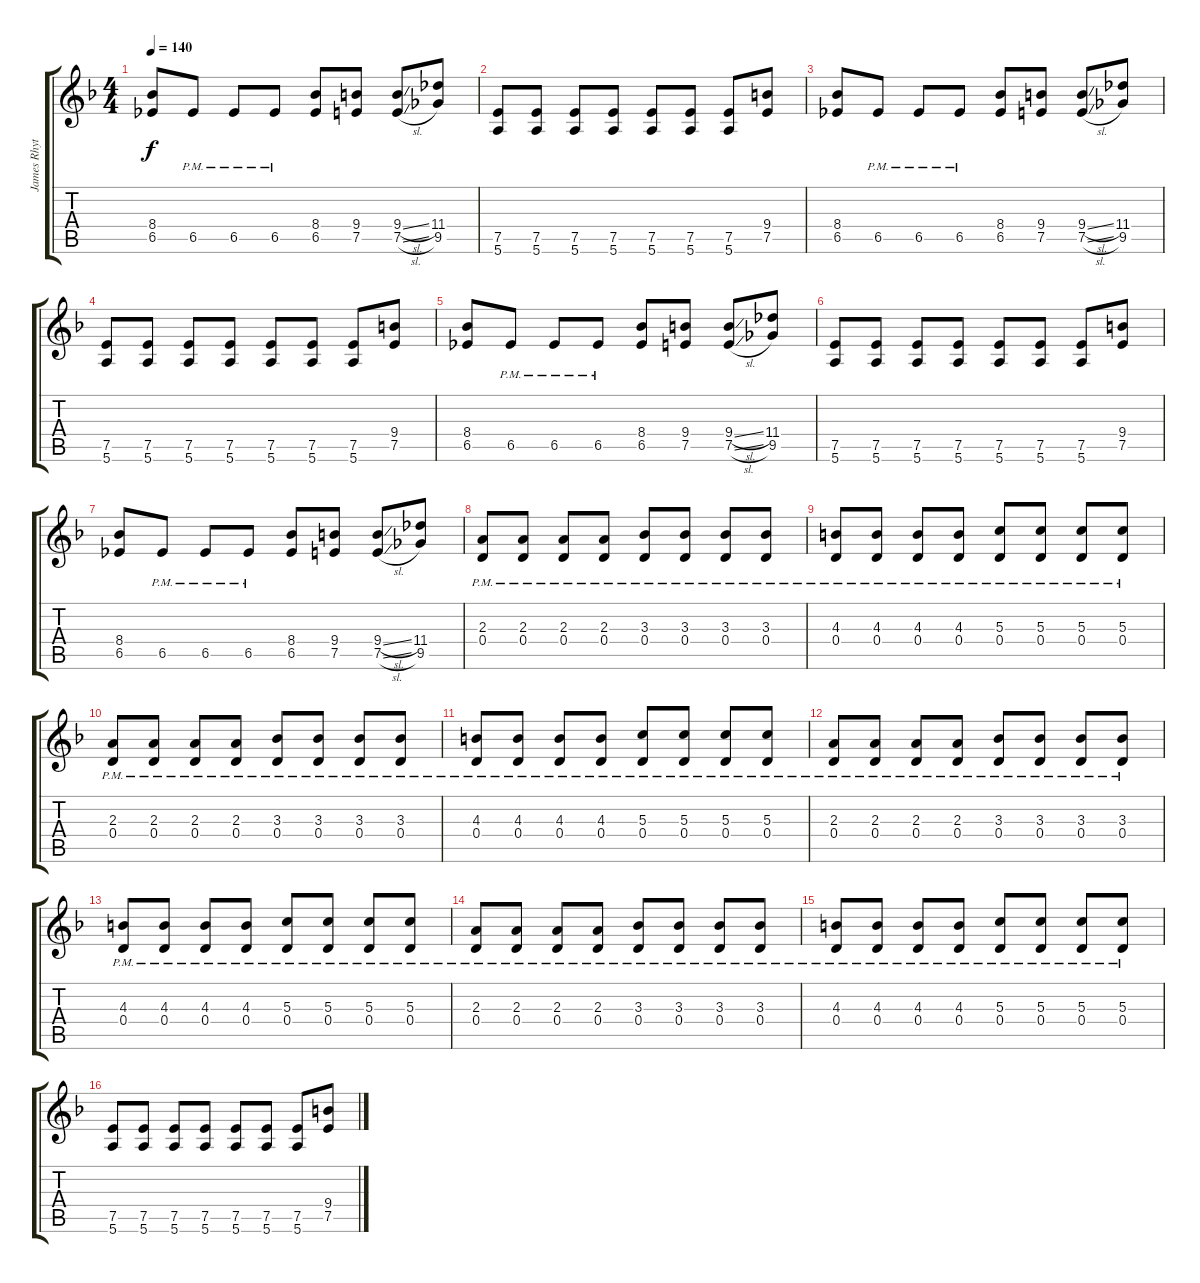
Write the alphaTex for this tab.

\track ("James Rhythm w/dist" "James Rhyt") {instrument distortionguitar}
\staff {score tabs}
\tuning (E4 B3 G3 D3 A2 E2) {hide}
\ts (4 4)
\tempo 140
\clef g2
\ks f
(8.4 6.5).8{dy f} 6.5{pm}.8 6.5{pm}.8 6.5{pm}.8 (8.4 6.5).8 (9.4 7.5).8 (9.4{sl} 7.5{sl}).8 (11.4 9.5).8 |
(7.5 5.6).8 (7.5 5.6).8 (7.5 5.6).8 (7.5 5.6).8 (7.5 5.6).8 (7.5 5.6).8 (7.5 5.6).8 (9.4 7.5).8 |
(8.4 6.5).8 6.5{pm}.8 6.5{pm}.8 6.5{pm}.8 (8.4 6.5).8 (9.4 7.5).8 (9.4{sl} 7.5{sl}).8 (11.4 9.5).8 |
(7.5 5.6).8 (7.5 5.6).8 (7.5 5.6).8 (7.5 5.6).8 (7.5 5.6).8 (7.5 5.6).8 (7.5 5.6).8 (9.4 7.5).8 |
(8.4 6.5).8 6.5{pm}.8 6.5{pm}.8 6.5{pm}.8 (8.4 6.5).8 (9.4 7.5).8 (9.4{sl} 7.5{sl}).8 (11.4 9.5).8 |
(7.5 5.6).8 (7.5 5.6).8 (7.5 5.6).8 (7.5 5.6).8 (7.5 5.6).8 (7.5 5.6).8 (7.5 5.6).8 (9.4 7.5).8 |
(8.4 6.5).8 6.5{pm}.8 6.5{pm}.8 6.5{pm}.8 (8.4 6.5).8 (9.4 7.5).8 (9.4{sl} 7.5{sl}).8 (11.4 9.5).8 |
(2.3{pm} 0.4{pm}).8 (2.3{pm} 0.4{pm}).8 (2.3{pm} 0.4{pm}).8 (2.3{pm} 0.4{pm}).8 (3.3{pm} 0.4{pm}).8 (3.3{pm} 0.4{pm}).8 (3.3{pm} 0.4{pm}).8 (3.3{pm} 0.4{pm}).8 |
(4.3{pm} 0.4{pm}).8 (4.3{pm} 0.4{pm}).8 (4.3{pm} 0.4{pm}).8 (4.3{pm} 0.4{pm}).8 (5.3{pm} 0.4{pm}).8 (5.3{pm} 0.4{pm}).8 (5.3{pm} 0.4{pm}).8 (5.3{pm} 0.4{pm}).8 |
(2.3{pm} 0.4{pm}).8 (2.3{pm} 0.4{pm}).8 (2.3{pm} 0.4{pm}).8 (2.3{pm} 0.4{pm}).8 (3.3{pm} 0.4{pm}).8 (3.3{pm} 0.4{pm}).8 (3.3{pm} 0.4{pm}).8 (3.3{pm} 0.4{pm}).8 |
(4.3{pm} 0.4{pm}).8 (4.3{pm} 0.4{pm}).8 (4.3{pm} 0.4{pm}).8 (4.3{pm} 0.4{pm}).8 (5.3{pm} 0.4{pm}).8 (5.3{pm} 0.4{pm}).8 (5.3{pm} 0.4{pm}).8 (5.3{pm} 0.4{pm}).8 |
(2.3{pm} 0.4{pm}).8 (2.3{pm} 0.4{pm}).8 (2.3{pm} 0.4{pm}).8 (2.3{pm} 0.4{pm}).8 (3.3{pm} 0.4{pm}).8 (3.3{pm} 0.4{pm}).8 (3.3{pm} 0.4{pm}).8 (3.3{pm} 0.4{pm}).8 |
(4.3{pm} 0.4{pm}).8 (4.3{pm} 0.4{pm}).8 (4.3{pm} 0.4{pm}).8 (4.3{pm} 0.4{pm}).8 (5.3{pm} 0.4{pm}).8 (5.3{pm} 0.4{pm}).8 (5.3{pm} 0.4{pm}).8 (5.3{pm} 0.4{pm}).8 |
(2.3{pm} 0.4{pm}).8 (2.3{pm} 0.4{pm}).8 (2.3{pm} 0.4{pm}).8 (2.3{pm} 0.4{pm}).8 (3.3{pm} 0.4{pm}).8 (3.3{pm} 0.4{pm}).8 (3.3{pm} 0.4{pm}).8 (3.3{pm} 0.4{pm}).8 |
(4.3{pm} 0.4{pm}).8 (4.3{pm} 0.4{pm}).8 (4.3{pm} 0.4{pm}).8 (4.3{pm} 0.4{pm}).8 (5.3{pm} 0.4{pm}).8 (5.3{pm} 0.4{pm}).8 (5.3{pm} 0.4{pm}).8 (5.3{pm} 0.4{pm}).8 |
(7.5 5.6).8 (7.5 5.6).8 (7.5 5.6).8 (7.5 5.6).8 (7.5 5.6).8 (7.5 5.6).8 (7.5 5.6).8 (9.4 7.5).8
